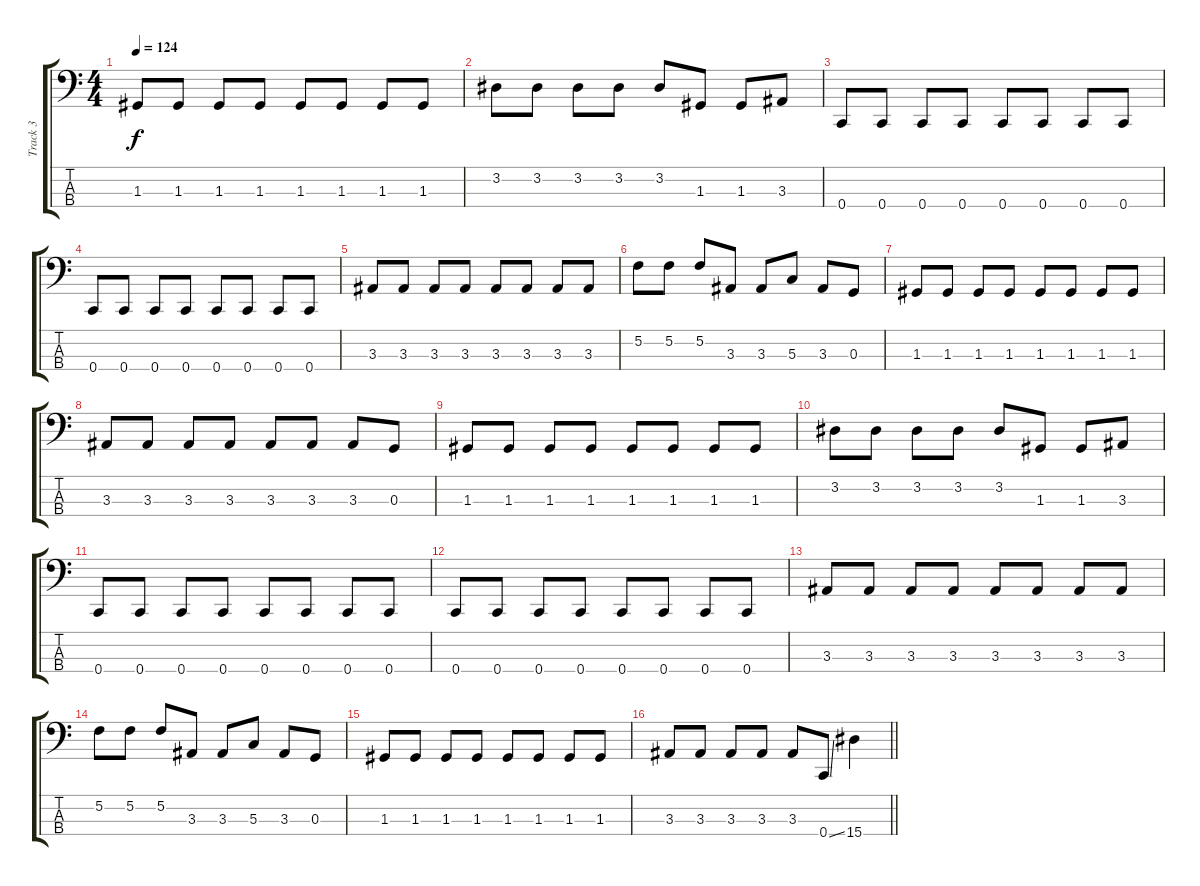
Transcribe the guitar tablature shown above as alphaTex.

\track ("Track 3" "Track 3") {instrument electricbasspick}
\staff {score tabs}
\tuning (F2 C2 G1 C1) {hide}
\ts (4 4)
\tempo 124
\clef f4
\ks c
1.3.8{dy f} 1.3.8 1.3.8 1.3.8 1.3.8 1.3.8 1.3.8 1.3.8 |
3.2.8 3.2.8 3.2.8 3.2.8 3.2.8 1.3.8 1.3.8 3.3.8 |
0.4.8 0.4.8 0.4.8 0.4.8 0.4.8 0.4.8 0.4.8 0.4.8 |
0.4.8 0.4.8 0.4.8 0.4.8 0.4.8 0.4.8 0.4.8 0.4.8 |
3.3.8 3.3.8 3.3.8 3.3.8 3.3.8 3.3.8 3.3.8 3.3.8 |
5.2.8 5.2.8 5.2.8 3.3.8 3.3.8 5.3.8 3.3.8 0.3.8 |
1.3.8 1.3.8 1.3.8 1.3.8 1.3.8 1.3.8 1.3.8 1.3.8 |
3.3.8 3.3.8 3.3.8 3.3.8 3.3.8 3.3.8 3.3.8 0.3.8 |
1.3.8 1.3.8 1.3.8 1.3.8 1.3.8 1.3.8 1.3.8 1.3.8 |
3.2.8 3.2.8 3.2.8 3.2.8 3.2.8 1.3.8 1.3.8 3.3.8 |
0.4.8 0.4.8 0.4.8 0.4.8 0.4.8 0.4.8 0.4.8 0.4.8 |
0.4.8 0.4.8 0.4.8 0.4.8 0.4.8 0.4.8 0.4.8 0.4.8 |
3.3.8 3.3.8 3.3.8 3.3.8 3.3.8 3.3.8 3.3.8 3.3.8 |
5.2.8 5.2.8 5.2.8 3.3.8 3.3.8 5.3.8 3.3.8 0.3.8 |
1.3.8 1.3.8 1.3.8 1.3.8 1.3.8 1.3.8 1.3.8 1.3.8 |
\barLineRight lightlight
3.3.8 3.3.8 3.3.8 3.3.8 3.3.8 0.4{ss}.8 15.4{ss}.4
